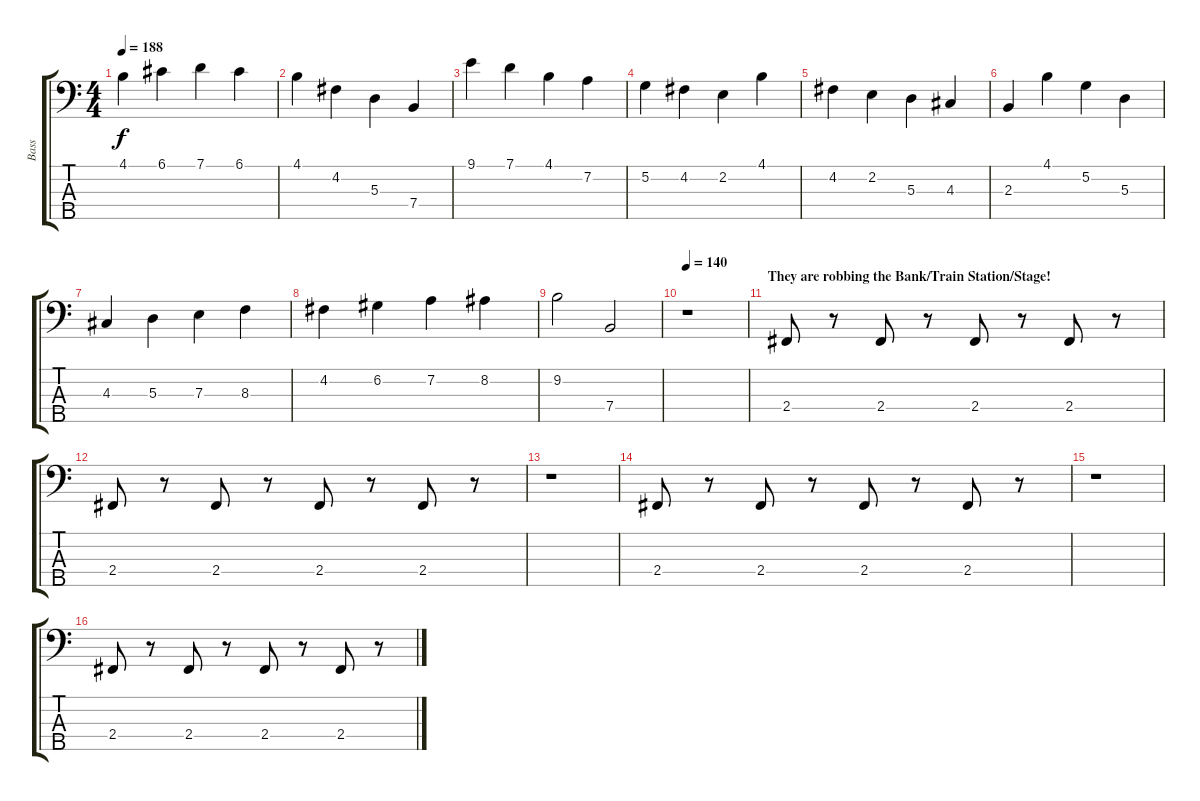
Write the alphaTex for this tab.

\track ("Bass" "Bass") {instrument electricbasspick}
\staff {score tabs}
\tuning (G2 D2 A1 E1 B0) {hide}
\ts (4 4)
\tempo 188
\clef f4
\ks c
4.1.4{dy f} 6.1.4 7.1.4 6.1.4 |
4.1.4 4.2.4 5.3.4 7.4.4 |
9.1.4 7.1.4 4.1.4 7.2.4 |
5.2.4 4.2.4 2.2.4 4.1.4 |
4.2.4 2.2.4 5.3.4 4.3.4 |
2.3.4 4.1.4 5.2.4 5.3.4 |
4.3.4 5.3.4 7.3.4 8.3.4 |
4.2.4 6.2.4 7.2.4 8.2.4 |
9.2.2 7.4.2 |
\tempo 140
r.1 |
\section ("" "They are robbing the Bank/Train Station/Stage!")
2.4.8 r.8 2.4.8 r.8 2.4.8 r.8 2.4.8 r.8 |
2.4.8 r.8 2.4.8 r.8 2.4.8 r.8 2.4.8 r.8 |
r.1 |
2.4.8 r.8 2.4.8 r.8 2.4.8 r.8 2.4.8 r.8 |
r.1 |
2.4.8 r.8 2.4.8 r.8 2.4.8 r.8 2.4.8 r.8
